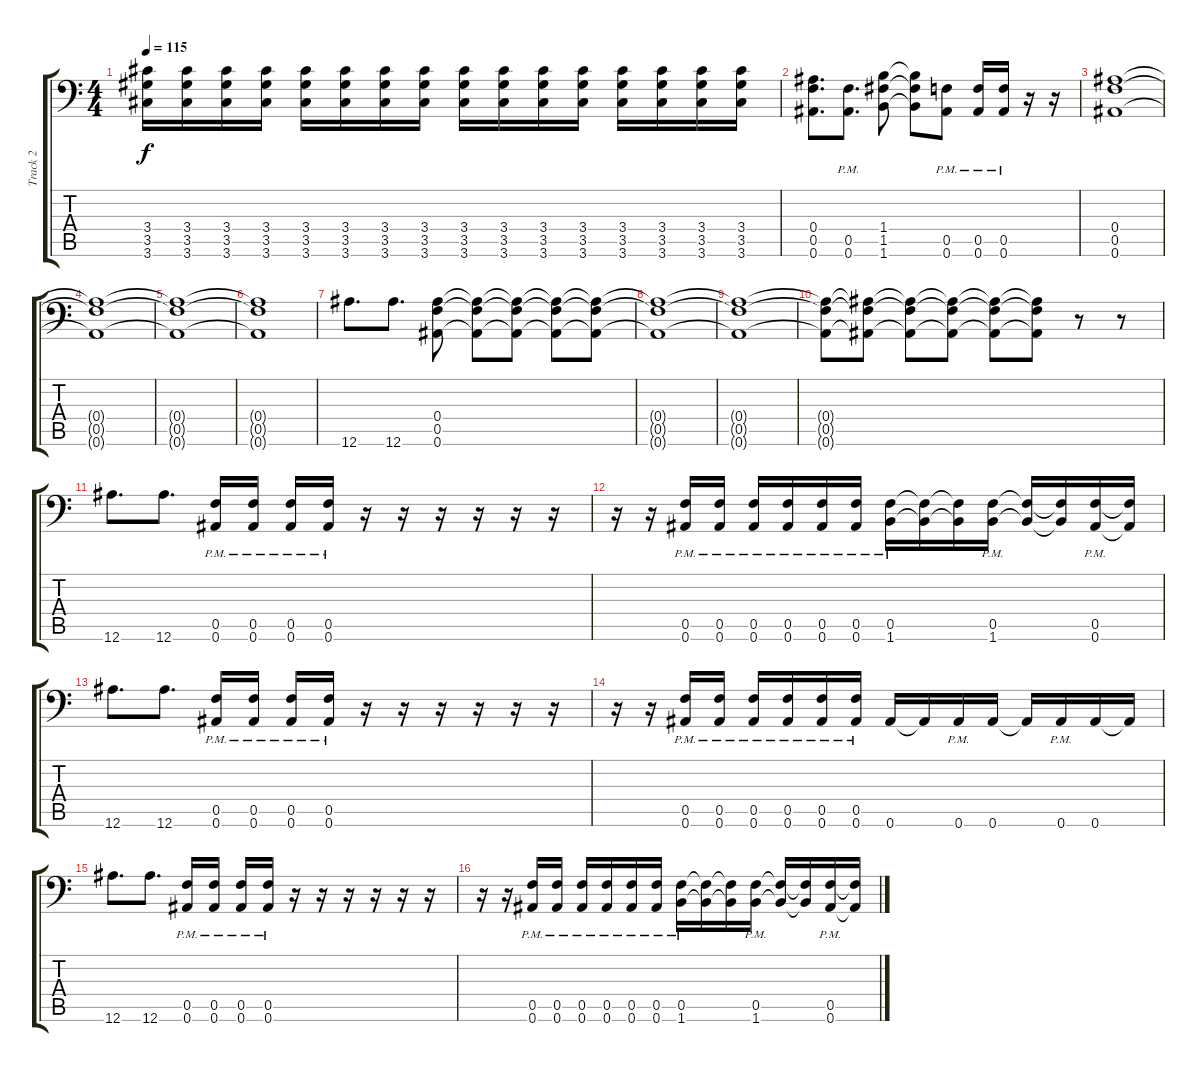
\track ("Track 2" "Track 2") {instrument distortionguitar}
\staff {score tabs}
\tuning (C4 G3 Eb3 Bb2 F2 Bb1) {hide}
\ts (4 4)
\tempo 115
\clef f4
\ks c
(3.4 3.5 3.6).16{dy f} (3.4 3.5 3.6).16 (3.4 3.5 3.6).16 (3.4 3.5 3.6).16 (3.4 3.5 3.6).16 (3.4 3.5 3.6).16 (3.4 3.5 3.6).16 (3.4 3.5 3.6).16 (3.4 3.5 3.6).16 (3.4 3.5 3.6).16 (3.4 3.5 3.6).16 (3.4 3.5 3.6).16 (3.4 3.5 3.6).16 (3.4 3.5 3.6).16 (3.4 3.5 3.6).16 (3.4 3.5 3.6).16 |
(0.4 0.5 0.6).8{d} (0.5{pm} 0.6{pm}).8{d} (1.4 1.5 1.6).8 (1.4{t} 1.5{t} 1.6{t}).8 (0.5{pm} 0.6{pm}).8 (0.5{pm} 0.6{pm}).16 (0.5{pm} 0.6{pm}).16 r.16 r.16 |
(0.4 0.5 0.6).1 |
(0.4{t} 0.5{t} 0.6{t}).1 |
(0.4{t} 0.5{t} 0.6{t}).1 |
(0.4{t} 0.5{t} 0.6{t}).1 |
12.6.8{d} 12.6.8{d} (0.4 0.5 0.6).8 (0.4{t} 0.5{t} 0.6{t}).8 (0.4{t} 0.5{t} 0.6{t}).8 (0.4{t} 0.5{t} 0.6{t}).8 (0.4{t} 0.5{t} 0.6{t}).8 |
(0.4{t} 0.5{t} 0.6{t}).1 |
(0.4{t} 0.5{t} 0.6{t}).1 |
(0.4{t} 0.5{t} 0.6{t}).8 (0.4{t} 0.5{t} 0.6{t}).8 (0.4{t} 0.5{t} 0.6{t}).8 (0.4{t} 0.5{t} 0.6{t}).8 (0.4{t} 0.5{t} 0.6{t}).8 (0.4{t} 0.5{t} 0.6{t}).8 r.8 r.8 |
12.6.8{d} 12.6.8{d} (0.5{pm} 0.6{pm}).16 (0.5{pm} 0.6{pm}).16 (0.5{pm} 0.6{pm}).16 (0.5{pm} 0.6{pm}).16 r.16 r.16 r.16 r.16 r.16 r.16 |
r.16 r.16 (0.5{pm} 0.6{pm}).16 (0.5{pm} 0.6{pm}).16 (0.5{pm} 0.6{pm}).16 (0.5{pm} 0.6{pm}).16 (0.5{pm} 0.6{pm}).16 (0.5{pm} 0.6{pm}).16 (0.5{pm} 1.6{pm}).16 (0.5{t} 1.6{t}).16 (0.5{t} 1.6{t}).16 (0.5{pm} 1.6{pm}).16 (0.5{t} 1.6{t}).16 (0.5{t} 1.6{t}).16 (0.5{pm} 0.6{pm}).16 (0.5{t} 0.6{t}).16 |
12.6.8{d} 12.6.8{d} (0.5{pm} 0.6{pm}).16 (0.5{pm} 0.6{pm}).16 (0.5{pm} 0.6{pm}).16 (0.5{pm} 0.6{pm}).16 r.16 r.16 r.16 r.16 r.16 r.16 |
r.16 r.16 (0.5{pm} 0.6{pm}).16 (0.5{pm} 0.6{pm}).16 (0.5{pm} 0.6{pm}).16 (0.5{pm} 0.6{pm}).16 (0.5{pm} 0.6{pm}).16 (0.5{pm} 0.6{pm}).16 0.6.16 0.6{t}.16 0.6{pm}.16 0.6.16 0.6{t}.16 0.6{pm}.16 0.6.16 0.6{t}.16 |
12.6.8{d} 12.6.8{d} (0.5{pm} 0.6{pm}).16 (0.5{pm} 0.6{pm}).16 (0.5{pm} 0.6{pm}).16 (0.5{pm} 0.6{pm}).16 r.16 r.16 r.16 r.16 r.16 r.16 |
r.16 r.16 (0.5{pm} 0.6{pm}).16 (0.5{pm} 0.6{pm}).16 (0.5{pm} 0.6{pm}).16 (0.5{pm} 0.6{pm}).16 (0.5{pm} 0.6{pm}).16 (0.5{pm} 0.6{pm}).16 (0.5{pm} 1.6{pm}).16 (0.5{t} 1.6{t}).16 (0.5{t} 1.6{t}).16 (0.5{pm} 1.6{pm}).16 (0.5{t} 1.6{t}).16 (0.5{t} 1.6{t}).16 (0.5{pm} 0.6{pm}).16 (0.5{t} 0.6{t}).16
